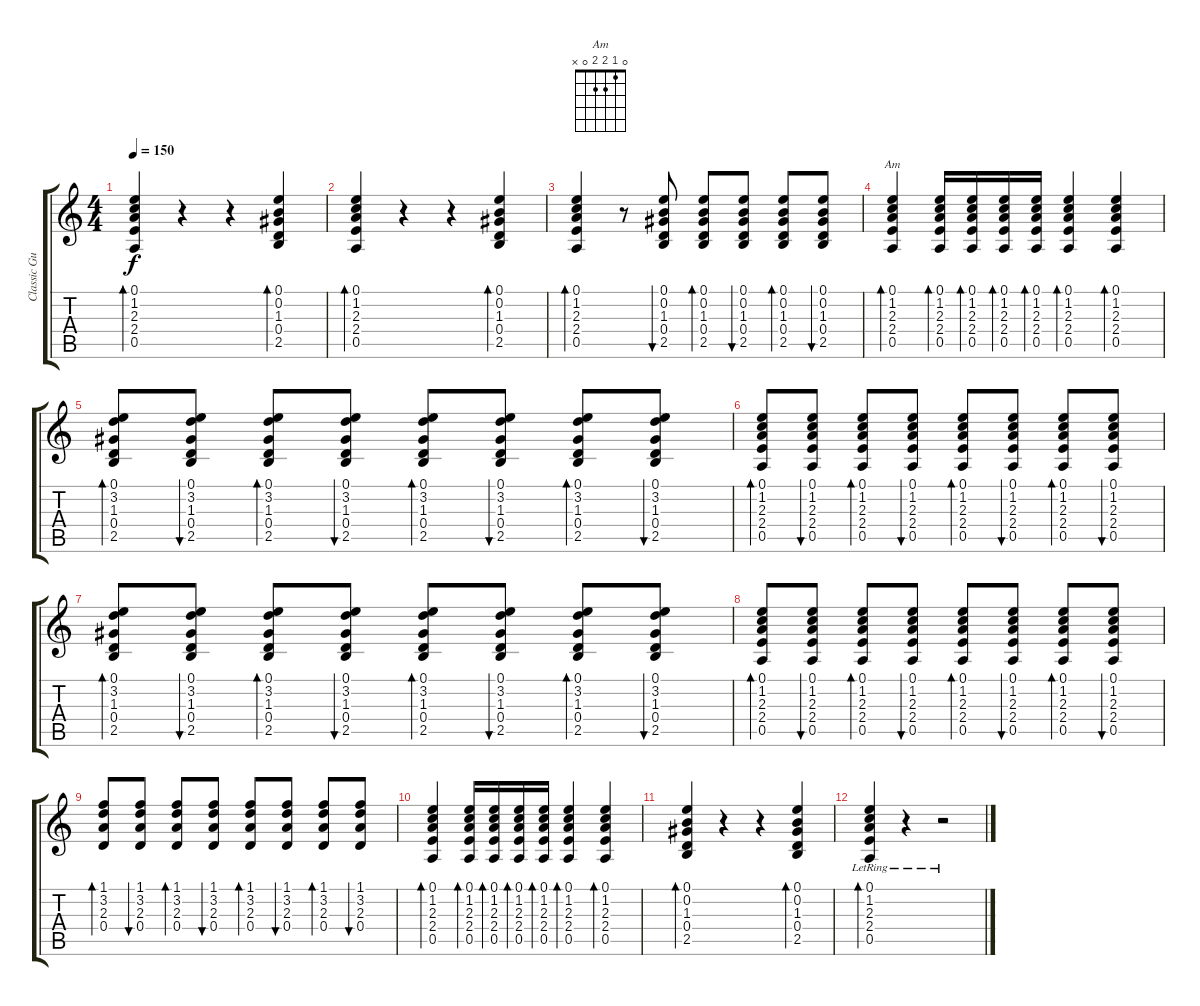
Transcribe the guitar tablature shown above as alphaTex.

\track ("Classic Guitar" "Classic Gu") {instrument acousticguitarnylon}
\staff {score tabs}
\tuning (E4 B3 G3 D3 A2 E2) {hide}
\chord ("Am" 0 1 2 2 0 x)
\ts (4 4)
\tempo 150
\clef g2
\ks c
(0.1 1.2 2.3 2.4 0.5).4{bd 60 dy f} r.4 r.4 (0.1 0.2 1.3 0.4 2.5).4{bd 60} |
(0.1 1.2 2.3 2.4 0.5).4{bd 60} r.4 r.4 (0.1 0.2 1.3 0.4 2.5).4{bd 60} |
(0.1 1.2 2.3 2.4 0.5).4{bd 60} r.8 (0.1 0.2 1.3 0.4 2.5).8{bu 60} (0.1 0.2 1.3 0.4 2.5).8{bd 60} (0.1 0.2 1.3 0.4 2.5).8{bu 60} (0.1 0.2 1.3 0.4 2.5).8{bd 60} (0.1 0.2 1.3 0.4 2.5).8{bu 60} |
(0.1 1.2 2.3 2.4 0.5).4{bd 60 ch "Am"} (0.1 1.2 2.3 2.4 0.5).16{bd 60} (0.1 1.2 2.3 2.4 0.5).16{bd 60} (0.1 1.2 2.3 2.4 0.5).16{bd 60} (0.1 1.2 2.3 2.4 0.5).16{bd 60} (0.1 1.2 2.3 2.4 0.5).4{bd 60} (0.1 1.2 2.3 2.4 0.5).4{bd 60} |
(0.1 3.2 1.3 0.4 2.5).8{bd 60} (0.1 3.2 1.3 0.4 2.5).8{bu 60} (0.1 3.2 1.3 0.4 2.5).8{bd 60} (0.1 3.2 1.3 0.4 2.5).8{bu 60} (0.1 3.2 1.3 0.4 2.5).8{bd 60} (0.1 3.2 1.3 0.4 2.5).8{bu 60} (0.1 3.2 1.3 0.4 2.5).8{bd 60} (0.1 3.2 1.3 0.4 2.5).8{bu 60} |
(0.1 1.2 2.3 2.4 0.5).8{bd 60} (0.1 1.2 2.3 2.4 0.5).8{bu 60} (0.1 1.2 2.3 2.4 0.5).8{bd 60} (0.1 1.2 2.3 2.4 0.5).8{bu 60} (0.1 1.2 2.3 2.4 0.5).8{bd 60} (0.1 1.2 2.3 2.4 0.5).8{bu 60} (0.1 1.2 2.3 2.4 0.5).8{bd 60} (0.1 1.2 2.3 2.4 0.5).8{bu 60} |
(0.1 3.2 1.3 0.4 2.5).8{bd 60} (0.1 3.2 1.3 0.4 2.5).8{bu 60} (0.1 3.2 1.3 0.4 2.5).8{bd 60} (0.1 3.2 1.3 0.4 2.5).8{bu 60} (0.1 3.2 1.3 0.4 2.5).8{bd 60} (0.1 3.2 1.3 0.4 2.5).8{bu 60} (0.1 3.2 1.3 0.4 2.5).8{bd 60} (0.1 3.2 1.3 0.4 2.5).8{bu 60} |
(0.1 1.2 2.3 2.4 0.5).8{bd 60} (0.1 1.2 2.3 2.4 0.5).8{bu 60} (0.1 1.2 2.3 2.4 0.5).8{bd 60} (0.1 1.2 2.3 2.4 0.5).8{bu 60} (0.1 1.2 2.3 2.4 0.5).8{bd 60} (0.1 1.2 2.3 2.4 0.5).8{bu 60} (0.1 1.2 2.3 2.4 0.5).8{bd 60} (0.1 1.2 2.3 2.4 0.5).8{bu 60} |
(1.1 3.2 2.3 0.4).8{bd 60} (1.1 3.2 2.3 0.4).8{bu 60} (1.1 3.2 2.3 0.4).8{bd 60} (1.1 3.2 2.3 0.4).8{bu 60} (1.1 3.2 2.3 0.4).8{bd 60} (1.1 3.2 2.3 0.4).8{bu 60} (1.1 3.2 2.3 0.4).8{bd 60} (1.1 3.2 2.3 0.4).8{bu 60} |
(0.1 1.2 2.3 2.4 0.5).4{bd 60} (0.1 1.2 2.3 2.4 0.5).16{bd 60} (0.1 1.2 2.3 2.4 0.5).16{bd 60} (0.1 1.2 2.3 2.4 0.5).16{bd 60} (0.1 1.2 2.3 2.4 0.5).16{bd 60} (0.1 1.2 2.3 2.4 0.5).4{bd 60} (0.1 1.2 2.3 2.4 0.5).4{bd 60} |
(0.1 0.2 1.3 0.4 2.5).4{bd 60} r.4 r.4 (0.1 0.2 1.3 0.4 2.5).4{bd 60} |
(0.1{lr} 1.2{lr} 2.3{lr} 2.4{lr} 0.5{lr}).4{bd 60} r.4 r.2
